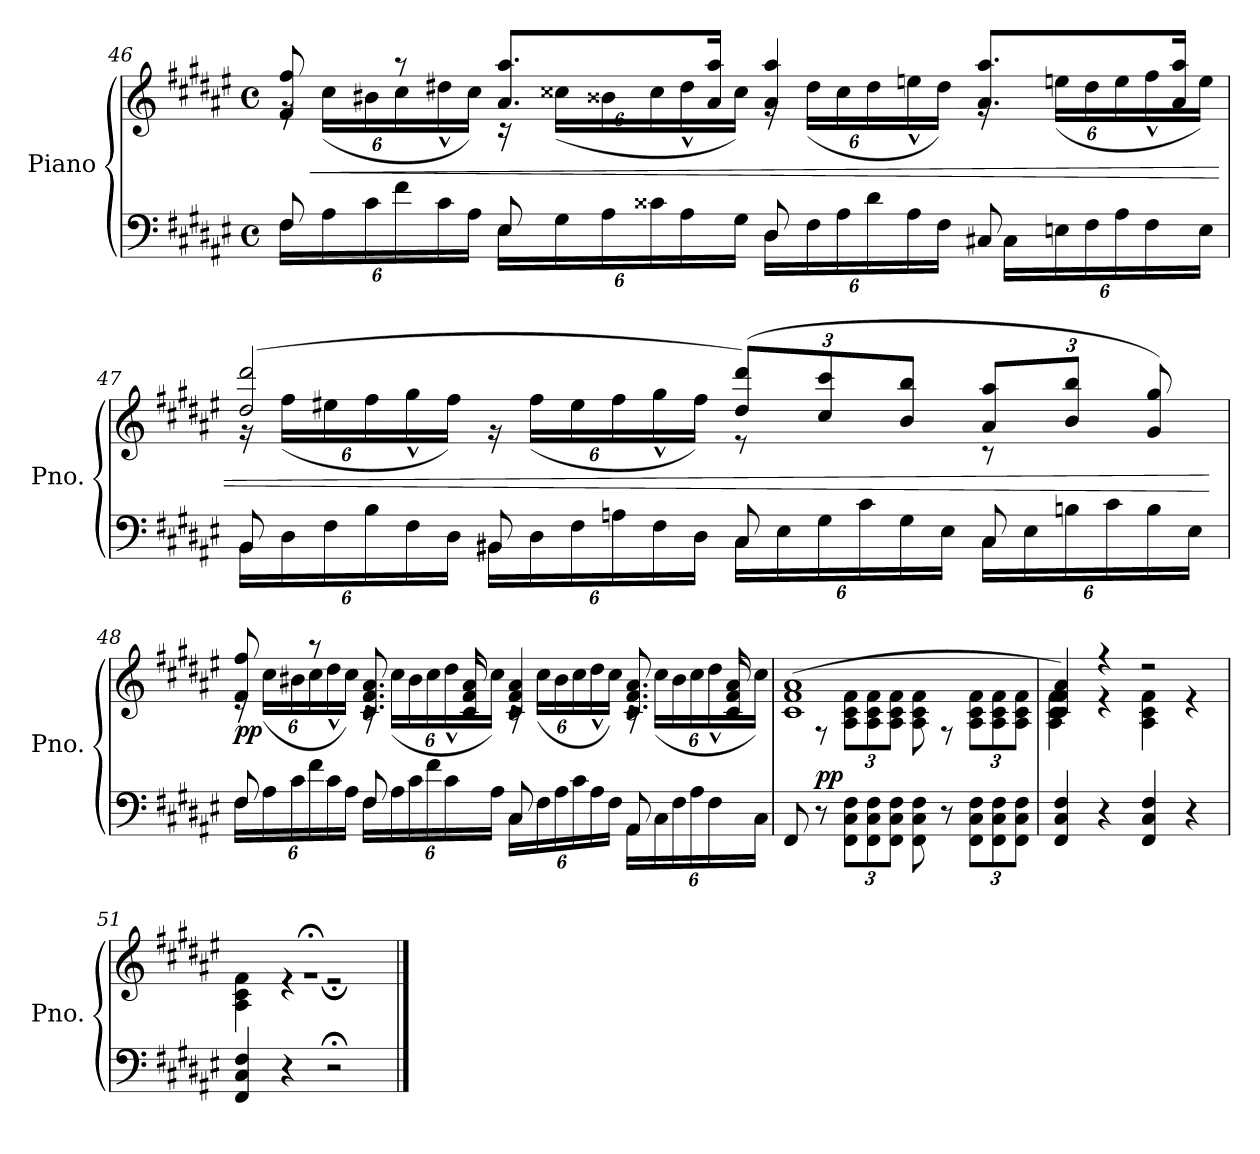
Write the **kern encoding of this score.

**kern	**kern	**dynam
*part1	*part1	*part1
*staff2	*staff1	*staff1/2
*I"Piano	*	*
*I'Pno.	*	*
!!LO:LB:g=z
*clefF4	*clefG2	*
*k[f#c#g#d#a#e#]	*k[f#c#g#d#a#e#]	*
*M4/4	*M4/4	*
*met(c)	*met(c)	*
=46	=46	=46
*^	*^	*
*	*Xbrackettup	*	*Xbrackettup	*
8F#/	24F#\LL	8f#/ 8ff#/	24rg	.
!	!	!	!	!LO:HP:b
.	24A#\	.	(24cc#\LL	<
.	24c#\	.	24b#X\	.
8ryy	24f#\	8r	24cc#\	.
.	24c#\	.	24dd#X^^\	.
.	24A#\JJ	.	24cc#\JJ)	.
8E#/	24E#\LL	8.a#/ 8.aa#/L	24r	.
.	24G#\	.	(24cc##X\LL	.
.	24A#\	.	24b##X\	.
8ryy	24c##X\	.	24cc##\	.
.	24A#\	.	24dd#^^\	.
.	.	16a#/ 16aa#/Jk	.	.
.	24G#\JJ	.	24cc##\JJ)	.
8D#/	24D#\LL	4a#/ 4aa#/	24rg	.
.	24F#\	.	(24dd#\LL	.
.	24A#\	.	24cc##\	.
8ryy	24d#\	.	24dd#\	.
.	24A#\	.	24een^^\	.
.	24F#\JJ	.	24dd#\JJ)	.
8C#X/	24C#\LL	8.a#/ 8.aa#/L	24rg	.
.	24En\	.	(24een\LL	.
.	24F#\	.	24dd#\	.
8ryy	24A#\	.	24ee\	.
.	24F#\	.	24ff#^^\	.
.	.	16a#/ 16aa#/Jk	.	.
.	24E\JJ	.	24ee\JJ)	.
!!LO:LB:g=z	!!
=47	=47	=47	=47	=47
8BB/	24BB\LL	(2dd#/ 2ddd#/	24r	.
.	24D#\	.	(24ff#\LL	.
.	24F#\	.	24ee#X\	.
8ryy	24B\	.	24ff#\	.
.	24F#\	.	24gg#^^\	.
.	24D#\JJ	.	24ff#\JJ)	.
8BB#X/	24BB#\LL	.	24r	.
.	24D#\	.	(24ff#\LL	.
.	24F#\	.	24ee#\	.
8ryy	24An\	.	24ff#\	.
.	24F#\	.	24gg#^^\	.
.	24D#\JJ	.	24ff#\JJ)	.
8C#/	24C#\LL	(12dd#/ 12ddd#/L)	8r	.
.	24E#\	.	.	.
.	24G#\	12cc#/ 12ccc#/	.	.
8ryy	24c#\	.	8ryy	.
.	24G#\	12b/ 12bb/J	.	.
.	24E#\JJ	.	.	.
8C#/	24C#\LL	12a#/ 12aa#/L	8r	.
.	24E#\	.	.	.
.	24Bn\	12b/ 12bb/J	.	.
8ryy	24c#\	.	8ryy	.
.	24B\	12g#/ 12gg#/)	.	.
.	24E#\JJ	.	.	.
*v	*v	*	*	*
*	*v	*v	*
.	.	[
!!LO:PB:g=z
=48	=48	=48
*^	*^	*
!	!	!	!	!LO:DY:b
8F#/	24F#\LL	8f#/ 8ff#/	24re	pp
.	24A#\	.	(24cc#\LL	.
.	24c#\	.	24b#X\	.
8ryy	24f#\	8r	24cc#\	.
.	24c#\	.	24dd#^^\	.
.	24A#\JJ	.	24cc#\JJ)	.
8F#/	24F#\LL	8.c#/ 8.f#/ 8.a#/	24rc	.
.	24A#\	.	(24cc#\LL	.
.	24c#\	.	24b#\	.
8ryy	24f#\	.	24cc#\	.
.	24c#\	.	24dd#^^\	.
.	.	16c#/ 16f#/ 16a#/	.	.
.	24A#\JJ	.	24cc#\JJ)	.
8C#/	24C#\LL	4c#/ 4f#/ 4a#/	24rc	.
.	24F#\	.	(24cc#\LL	.
.	24A#\	.	24b#\	.
8ryy	24c#\	.	24cc#\	.
.	24A#\	.	24dd#^^\	.
.	24F#\JJ	.	24cc#\JJ)	.
8AA#/	24AA#\LL	8.c#/ 8.f#/ 8.a#/	24rc	.
.	24C#\	.	(24cc#\LL	.
.	24F#\	.	24b#\	.
8ryy	24A#\	.	24cc#\	.
.	24F#\	.	24dd#^^\	.
.	.	16c#/ 16f#/ 16a#/	.	.
.	24C#\JJ	.	24cc#\JJ)	.
*v	*v	*	*	*
!!LO:LB:g=z	!!
=49	=49	=49	=49
8FF#/	(1c# 1f# 1a#	8c#\yy 8f#\yy	.
!	!	!	!LO:DY:a=2
8r	.	8r	pp
12FF#\ 12C#\ 12F#\L	.	12A#\ 12c#\ 12f#\L	.
12FF#\ 12C#\ 12F#\	.	12A#\ 12c#\ 12f#\	.
12FF#\ 12C#\ 12F#\J	.	12A#\ 12c#\ 12f#\J	.
8FF#\ 8C#\ 8F#\	.	8A#\ 8c#\ 8f#\	.
8r	.	8r	.
12FF#\ 12C#\ 12F#\L	.	12A#\ 12c#\ 12f#\L	.
12FF#\ 12C#\ 12F#\	.	12A#\ 12c#\ 12f#\	.
12FF#\ 12C#\ 12F#\J	.	12A#\ 12c#\ 12f#\J	.
=50	=50	=50	=50
4FF#/ 4C#/ 4F#/	4c#/ 4f#/ 4a#/)	4A#\ 4c#\ 4f#\	.
4r	4r	4r	.
4FF#/ 4C#/ 4F#/	2r	4A#\ 4c#\ 4f#\	.
4r	.	4r	.
=51	=51	=51	=51
4FF#/ 4C#/ 4F#/	1r;<g	4A#\ 4c#\ 4f#\	.
4r	.	4r	.
2r;<	.	2r;<	.
*	*v	*v	*
==	==	==
*-	*-	*-
